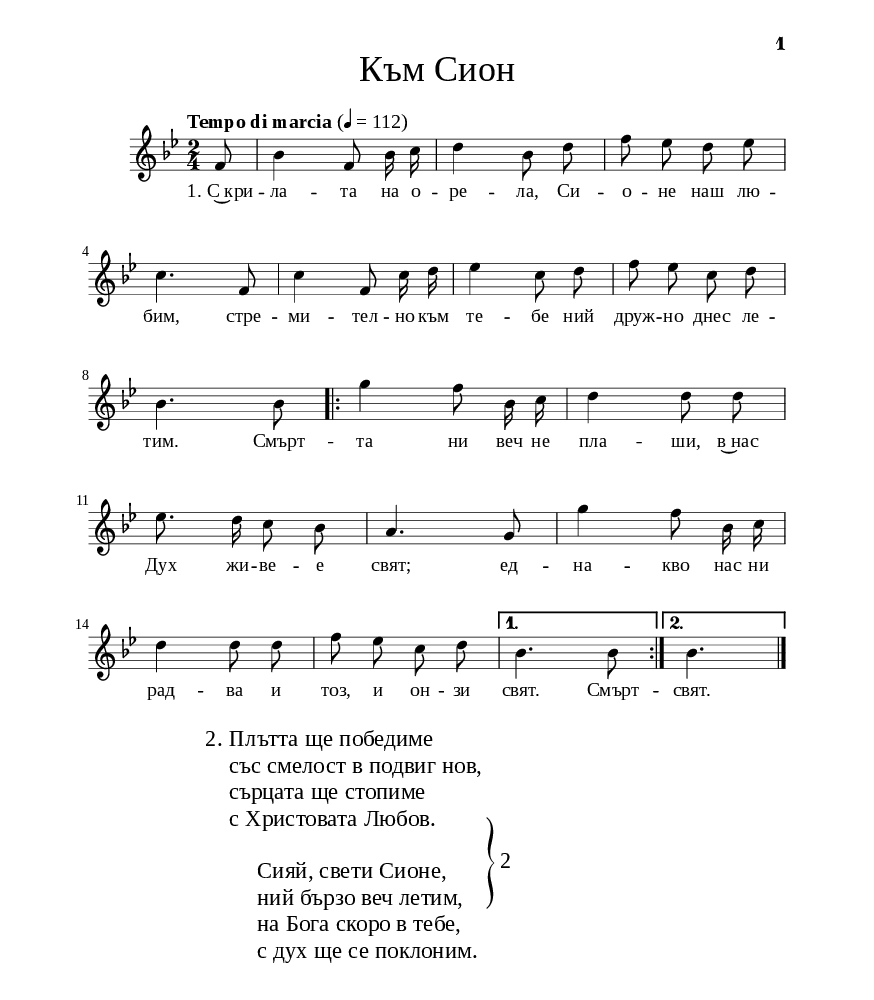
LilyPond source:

\version "2.24.4"

% include paper part and global functions
\include "include/globals.ily"
"rightBraces054" = \markup {
  \column {
    % repeat braces
    \translate #'(0 . -15 )
    \right-brace #44
  }
  \column {
    % repeat numbers
    \translate #'(0 . -15.6 )
    2
  }
}


\bookpart {
  

   \label #'ref054
  \tocItem \markup "Към Сион"

  \include "include/bookpart-paper.ily"


  \score {
    \include "include/score-layout.ily"

    \new Voice \absolute  {
      \clef treble
      \key bes \major
      \time 2/4

      \tempoFunc "Tempo di marcia" 4 "112"
      \autoBeamOff
     
      \partial 8
      f'8 |  bes'4 f'8 bes'16 c'' | d''4 bes'8 d'' | f''8 es'' d'' es'' \break |

      c''4. f'8 | c''4 f'8 c''16 d'' | es''4 c''8 d'' | f''8 es'' c'' d'' \break |

      bes'4. bes'8 \repeat volta 2 {
        | g''4 f''8 bes'16 c'' d''4 d''8 d'' \break |

        es''8. d''16 c''8 bes' | a'4. g'8 | g''4 f''8 bes'16 c'' \break |

        d''4 d''8 d'' | f''8 es'' c'' d'' |
      } \alternative {
        { bes'4. bes'8 | }
        {bes'4.   \break }
      } \bar "|."
    }

    \addlyrics {
      "1. С~кри" -- ла -- та на о -- ре -- ла, Си -- о -- не наш лю --
      бим, стре -- ми -- тел -- но към те -- бе ний друж -- но днес ле --
      тим. Смърт -- та ни веч не пла -- ши, в~нас
      Дух жи -- ве -- е свят; ед -- на -- кво нас ни
      рад -- ва и тоз, и он -- зи свят. Смърт -- свят.
    }

    \header {
      title = \titleFunc #'ref_desc_2 "Към Сион" "Kăm Sion"
    }

    \midi{}

  } % score


  \markup \fontsize #bgCoupletFontSize {
    \hspace #15
    \override #`(baseline-skip . ,bgCoupletBaselineSkip)
    \column {
      \line {   2. Плътта ще победиме}

      \line {   "   "със смелост в подвиг нов,}

      \line {   "   "сърцата ще стопиме}

      \line {   "   "с Христовата Любов.}

      \line { " " }

      \line {   "        "Сияй, свети Сионе,}

      \line {   "        "ний бързо веч летим,}

      \line {   "        "на Бога скоро в тебе,}

      \line {   "        "с дух ще се поклоним. }
    } \"rightBraces054"

  } % markup

  

} % bookpart
